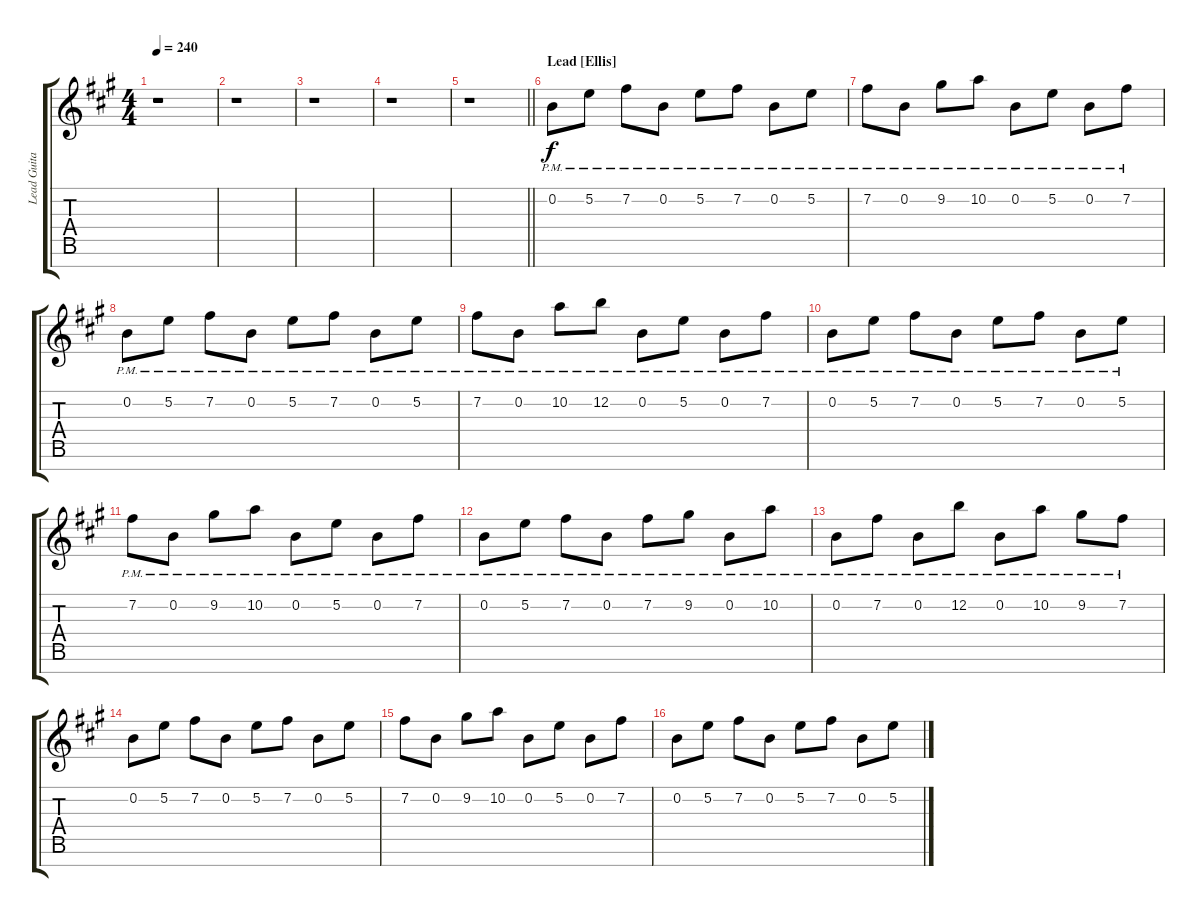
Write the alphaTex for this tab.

\track ("Lead Guitar [Ellis]" "Lead Guita") {instrument overdrivenguitar}
\staff {score tabs}
\tuning (E4 B3 G3 D3 A2 E2 B1) {hide}
\ts (4 4)
\tempo 240
\clef g2
\ks f#minor
r.1{dy f} |
r.1 |
r.1 |
r.1 |
\barLineRight lightlight
r.1 |
\section ("" "Lead [Ellis]")
0.2{pm}.8 5.2{pm}.8 7.2{pm}.8 0.2{pm}.8 5.2{pm}.8 7.2{pm}.8 0.2{pm}.8 5.2{pm}.8 |
7.2{pm}.8 0.2{pm}.8 9.2{pm}.8 10.2{pm}.8 0.2{pm}.8 5.2{pm}.8 0.2{pm}.8 7.2{pm}.8 |
0.2{pm}.8 5.2{pm}.8 7.2{pm}.8 0.2{pm}.8 5.2{pm}.8 7.2{pm}.8 0.2{pm}.8 5.2{pm}.8 |
7.2{pm}.8 0.2{pm}.8 10.2{pm}.8 12.2{pm}.8 0.2{pm}.8 5.2{pm}.8 0.2{pm}.8 7.2{pm}.8 |
0.2{pm}.8 5.2{pm}.8 7.2{pm}.8 0.2{pm}.8 5.2{pm}.8 7.2{pm}.8 0.2{pm}.8 5.2{pm}.8 |
7.2{pm}.8 0.2{pm}.8 9.2{pm}.8 10.2{pm}.8 0.2{pm}.8 5.2{pm}.8 0.2{pm}.8 7.2{pm}.8 |
0.2{pm}.8 5.2{pm}.8 7.2{pm}.8 0.2{pm}.8 7.2{pm}.8 9.2{pm}.8 0.2{pm}.8 10.2{pm}.8 |
0.2{pm}.8 7.2{pm}.8 0.2{pm}.8 12.2{pm}.8 0.2{pm}.8 10.2{pm}.8 9.2{pm}.8 7.2{pm}.8 |
0.2.8 5.2.8 7.2.8 0.2.8 5.2.8 7.2.8 0.2.8 5.2.8 |
7.2.8 0.2.8 9.2.8 10.2.8 0.2.8 5.2.8 0.2.8 7.2.8 |
0.2.8 5.2.8 7.2.8 0.2.8 5.2.8 7.2.8 0.2.8 5.2.8
